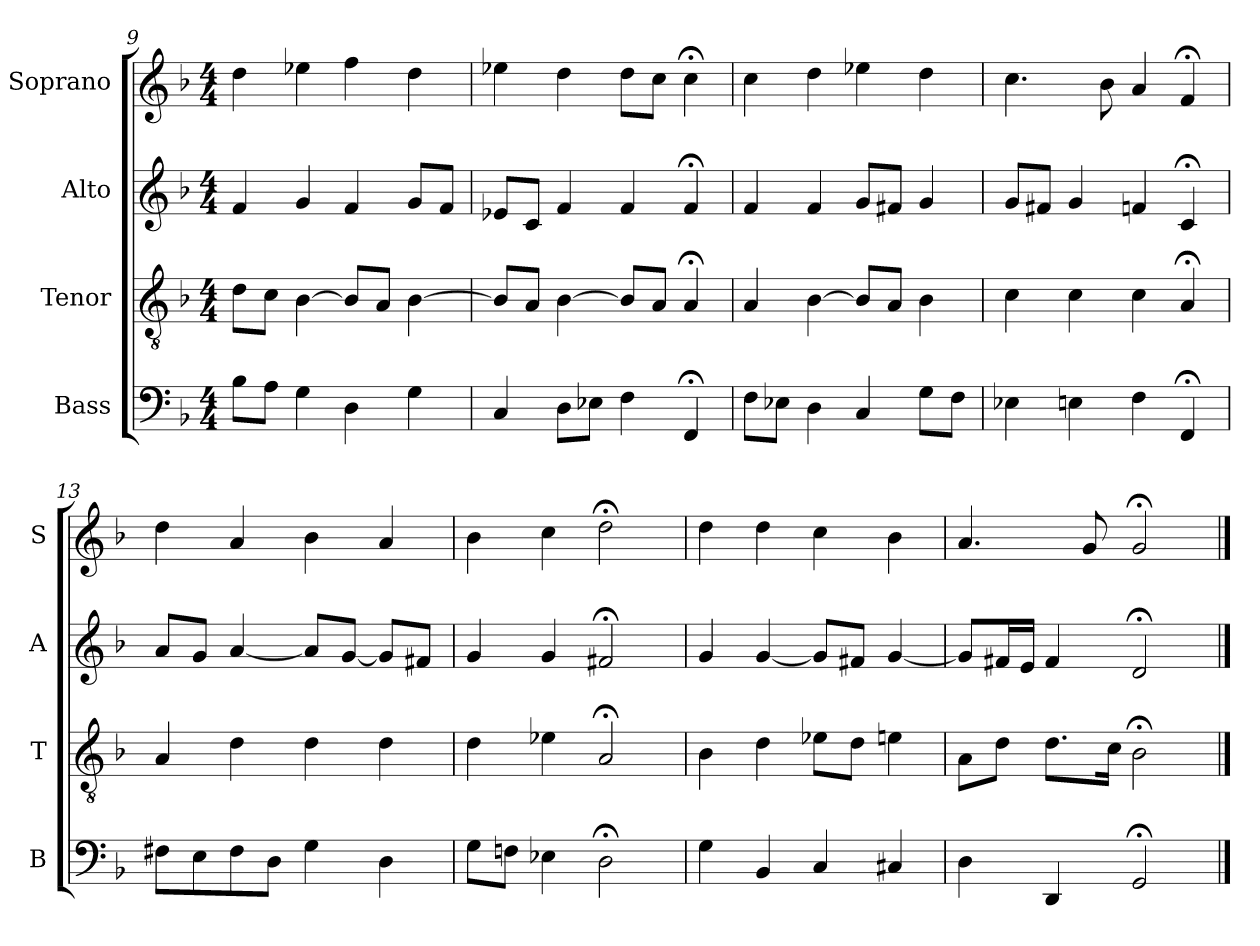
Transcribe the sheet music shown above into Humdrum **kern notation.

**kern	**kern	**kern	**kern
*part4	*part3	*part2	*part1
*staff4	*staff3	*staff2	*staff1
*I"Bass	*I"Tenor	*I"Alto	*I"Soprano
*I'B	*I'T	*I'A	*I'S
*clefF4	*clefGv2	*clefG2	*clefG2
*k[b-]	*k[b-]	*k[b-]	*k[b-]
*G:dor	*G:dor	*G:dor	*G:dor
*M4/4	*M4/4	*M4/4	*M4/4
=9	=9	=9	=9
8B-L	8dL	4f	4dd
8AJ	8cJ	.	.
4G	[4B-	4g	4ee-X
4D	8B-L]	4f	4ff
.	8AJ	.	.
4G	[4B-	8gL	4dd
.	.	8fJ	.
=10	=10	=10	=10
4C	8B-L]	8e-XL	4ee-X
.	8AJ	8cJ	.
8DL	[4B-	4f	4dd
8E-XJ	.	.	.
4F	8B-L]	4f	8ddL
.	8AJ	.	8ccJ
4FF;<	4A;<	4f;<	4cc;<
=11	=11	=11	=11
8FL	4A	4f	4cc
8E-XJ	.	.	.
4D	[4B-	4f	4dd
4C	8B-L]	8gL	4ee-X
.	8AJ	8f#XJ	.
8GL	4B-	4g	4dd
8FJ	.	.	.
=12	=12	=12	=12
4E-X	4c	8gL	4.cc
.	.	8f#XJ	.
4En	4c	4g	.
.	.	.	8b-
4F	4c	4fn	4a
4FF;<	4A;<	4c;<	4f;<
=13	=13	=13	=13
8F#XL	4A	8aL	4dd
8E	.	8gJ	.
8F#	4d	[4a	4a
8DJ	.	.	.
4G	4d	8aL]	4b-
.	.	[8gJ	.
4D	4d	8gL]	4a
.	.	8f#XJ	.
=14	=14	=14	=14
8GL	4d	4g	4b-
8FnJ	.	.	.
4E-X	4e-X	4g	4cc
2D;<	2A;<	2f#X;<	2dd;<
=15	=15	=15	=15
4G	4B-	4g	4dd
4BB-	4d	[4g	4dd
4C	8e-XL	8gL]	4cc
.	8dJ	8f#XJ	.
4C#X	4en	[4g	4b-
=16	=16	=16	=16
4D	8AL	8gL]	4.a
.	8dJ	16f#XL	.
.	.	16eJJ	.
4DD	8.dL	4f#	.
.	.	.	8g
.	16cJk	.	.
2GG;<	2B-;<	2d;<	2g;<
==	==	==	==
*-	*-	*-	*-
